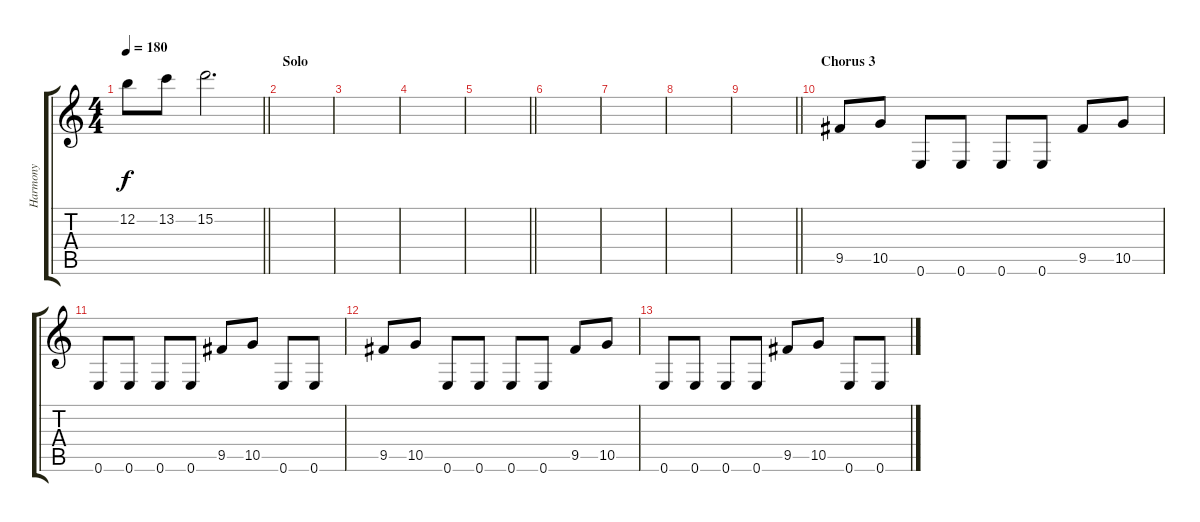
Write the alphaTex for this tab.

\track ("Harmony" "Harmony") {instrument distortionguitar}
\staff {score tabs}
\tuning (E4 B3 G3 D3 A2 E2) {hide}
\ts (4 4)
\tempo 180
\clef g2
\barLineRight lightlight
\ks c
12.2.8{dy f} 13.2.8 15.2.2{d} |
\section ("" "Solo")
|
|
|
\barLineRight lightlight
|
|
|
|
\barLineRight lightlight
|
\section ("" "Chorus 3")
9.5.8 10.5.8 0.6.8 0.6.8 0.6.8 0.6.8 9.5.8 10.5.8 |
0.6.8 0.6.8 0.6.8 0.6.8 9.5.8 10.5.8 0.6.8 0.6.8 |
9.5.8 10.5.8 0.6.8 0.6.8 0.6.8 0.6.8 9.5.8 10.5.8 |
0.6.8 0.6.8 0.6.8 0.6.8 9.5.8 10.5.8 0.6.8 0.6.8
